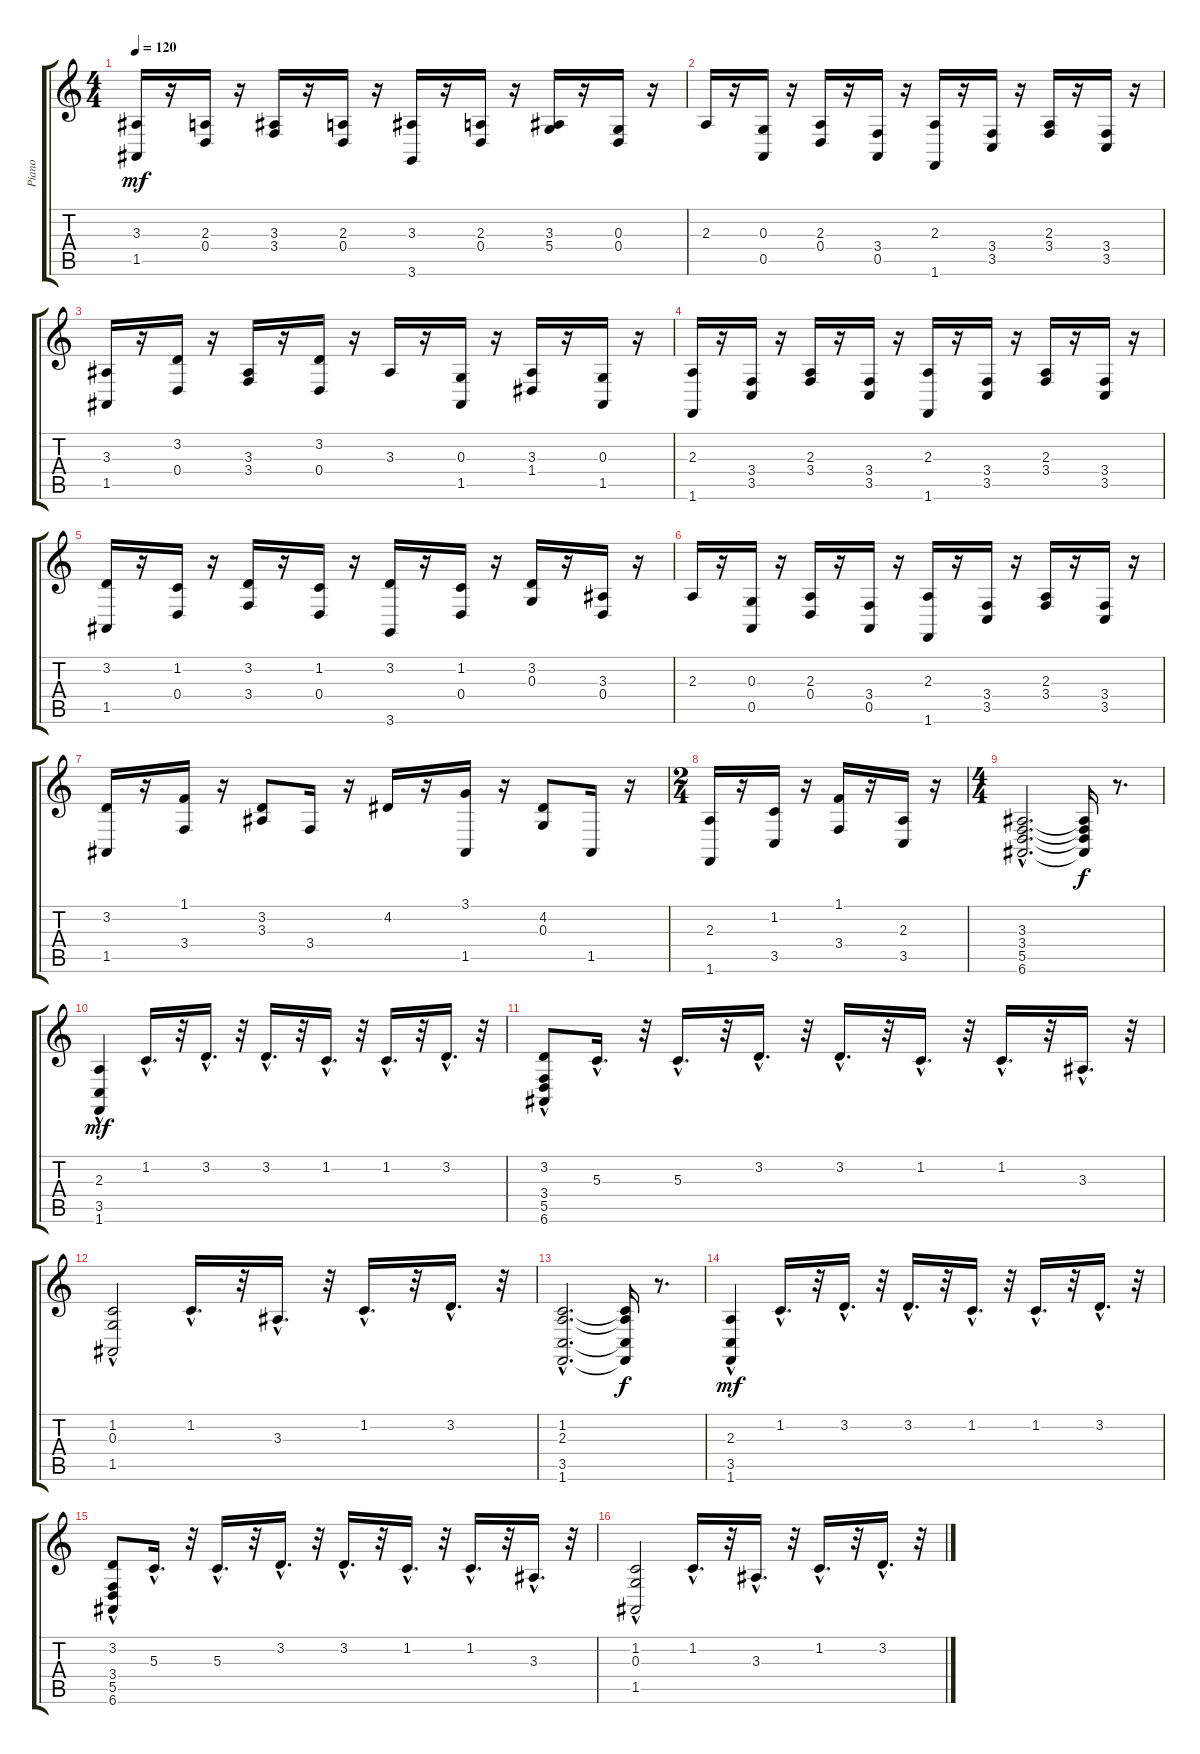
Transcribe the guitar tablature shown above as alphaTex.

\track ("Piano" "Piano") {instrument electricpiano1}
\staff {score tabs}
\tuning (E4 B3 G3 D3 A2 E2) {hide}
\ts (4 4)
\tempo 120
\clef g2
\ks c
(3.3 1.5).16{dy mf} r.16 (2.3 0.4).16 r.16 (3.3 3.4).16 r.16 (2.3 0.4).16 r.16 (3.3 3.6).16 r.16 (2.3 0.4).16 r.16 (3.3 5.4).16 r.16 (0.3 0.4).16 r.16 |
2.3.16 r.16 (0.3 0.5).16 r.16 (2.3 0.4).16 r.16 (3.4 0.5).16 r.16 (2.3 1.6).16 r.16 (3.4 3.5).16 r.16 (2.3 3.4).16 r.16 (3.4 3.5).16 r.16 |
(3.3 1.5).16 r.16 (3.2 0.4).16 r.16 (3.3 3.4).16 r.16 (3.2 0.4).16 r.16 3.3.16 r.16 (0.3 1.5).16 r.16 (3.3 1.4).16 r.16 (0.3 1.5).16 r.16 |
(2.3 1.6).16 r.16 (3.4 3.5).16 r.16 (2.3 3.4).16 r.16 (3.4 3.5).16 r.16 (2.3 1.6).16 r.16 (3.4 3.5).16 r.16 (2.3 3.4).16 r.16 (3.4 3.5).16 r.16 |
(3.2 1.5).16 r.16 (1.2 0.4).16 r.16 (3.2 3.4).16 r.16 (1.2 0.4).16 r.16 (3.2 3.6).16 r.16 (1.2 0.4).16 r.16 (3.2 0.3).16 r.16 (3.3 0.4).16 r.16 |
2.3.16 r.16 (0.3 0.5).16 r.16 (2.3 0.4).16 r.16 (3.4 0.5).16 r.16 (2.3 1.6).16 r.16 (3.4 3.5).16 r.16 (2.3 3.4).16 r.16 (3.4 3.5).16 r.16 |
(3.2 1.5).16 r.16 (1.1 3.4).16 r.16 (3.2 3.3).8 3.4.16 r.16 4.2.16 r.16 (3.1 1.5).16 r.16 (4.2 0.3).8 1.5.16 r.16 |
\ts (2 4)
(2.3 1.6).16 r.16 (1.2 3.5).16 r.16 (1.1 3.4).16 r.16 (2.3 3.5).16 r.16 |
\ts (4 4)
(3.3{hac} 3.4{hac} 5.5{hac} 6.6{hac}).2{d} (3.3{t} 3.4{t} 5.5{t} 6.6{t}).16{dy f} r.8{d} |
(2.3{hac} 3.5{hac} 1.6{hac}).4{dy mf} 1.2{hac}.16{d} r.32 3.2{hac}.16{d} r.32 3.2{hac}.16{d} r.32 1.2{hac}.16{d} r.32 1.2{hac}.16{d} r.32 3.2{hac}.16{d} r.32 |
(3.2{hac} 3.4{hac} 5.5{hac} 6.6{hac}).8 5.3{hac}.16{d} r.32 5.3{hac}.16{d} r.32 3.2{hac}.16{d} r.32 3.2{hac}.16{d} r.32 1.2{hac}.16{d} r.32 1.2{hac}.16{d} r.32 3.3{hac}.16{d} r.32 |
(1.2{hac} 0.3{hac} 1.5{hac}).2 1.2{hac}.16{d} r.32 3.3{hac}.16{d} r.32 1.2{hac}.16{d} r.32 3.2{hac}.16{d} r.32 |
(1.2{hac} 2.3{hac} 3.5{hac} 1.6{hac}).2{d} (1.2{t} 2.3{t} 3.5{t} 1.6{t}).16{dy f} r.8{d} |
(2.3{hac} 3.5{hac} 1.6{hac}).4{dy mf} 1.2{hac}.16{d} r.32 3.2{hac}.16{d} r.32 3.2{hac}.16{d} r.32 1.2{hac}.16{d} r.32 1.2{hac}.16{d} r.32 3.2{hac}.16{d} r.32 |
(3.2{hac} 3.4{hac} 5.5{hac} 6.6{hac}).8 5.3{hac}.16{d} r.32 5.3{hac}.16{d} r.32 3.2{hac}.16{d} r.32 3.2{hac}.16{d} r.32 1.2{hac}.16{d} r.32 1.2{hac}.16{d} r.32 3.3{hac}.16{d} r.32 |
(1.2{hac} 0.3{hac} 1.5{hac}).2 1.2{hac}.16{d} r.32 3.3{hac}.16{d} r.32 1.2{hac}.16{d} r.32 3.2{hac}.16{d} r.32
